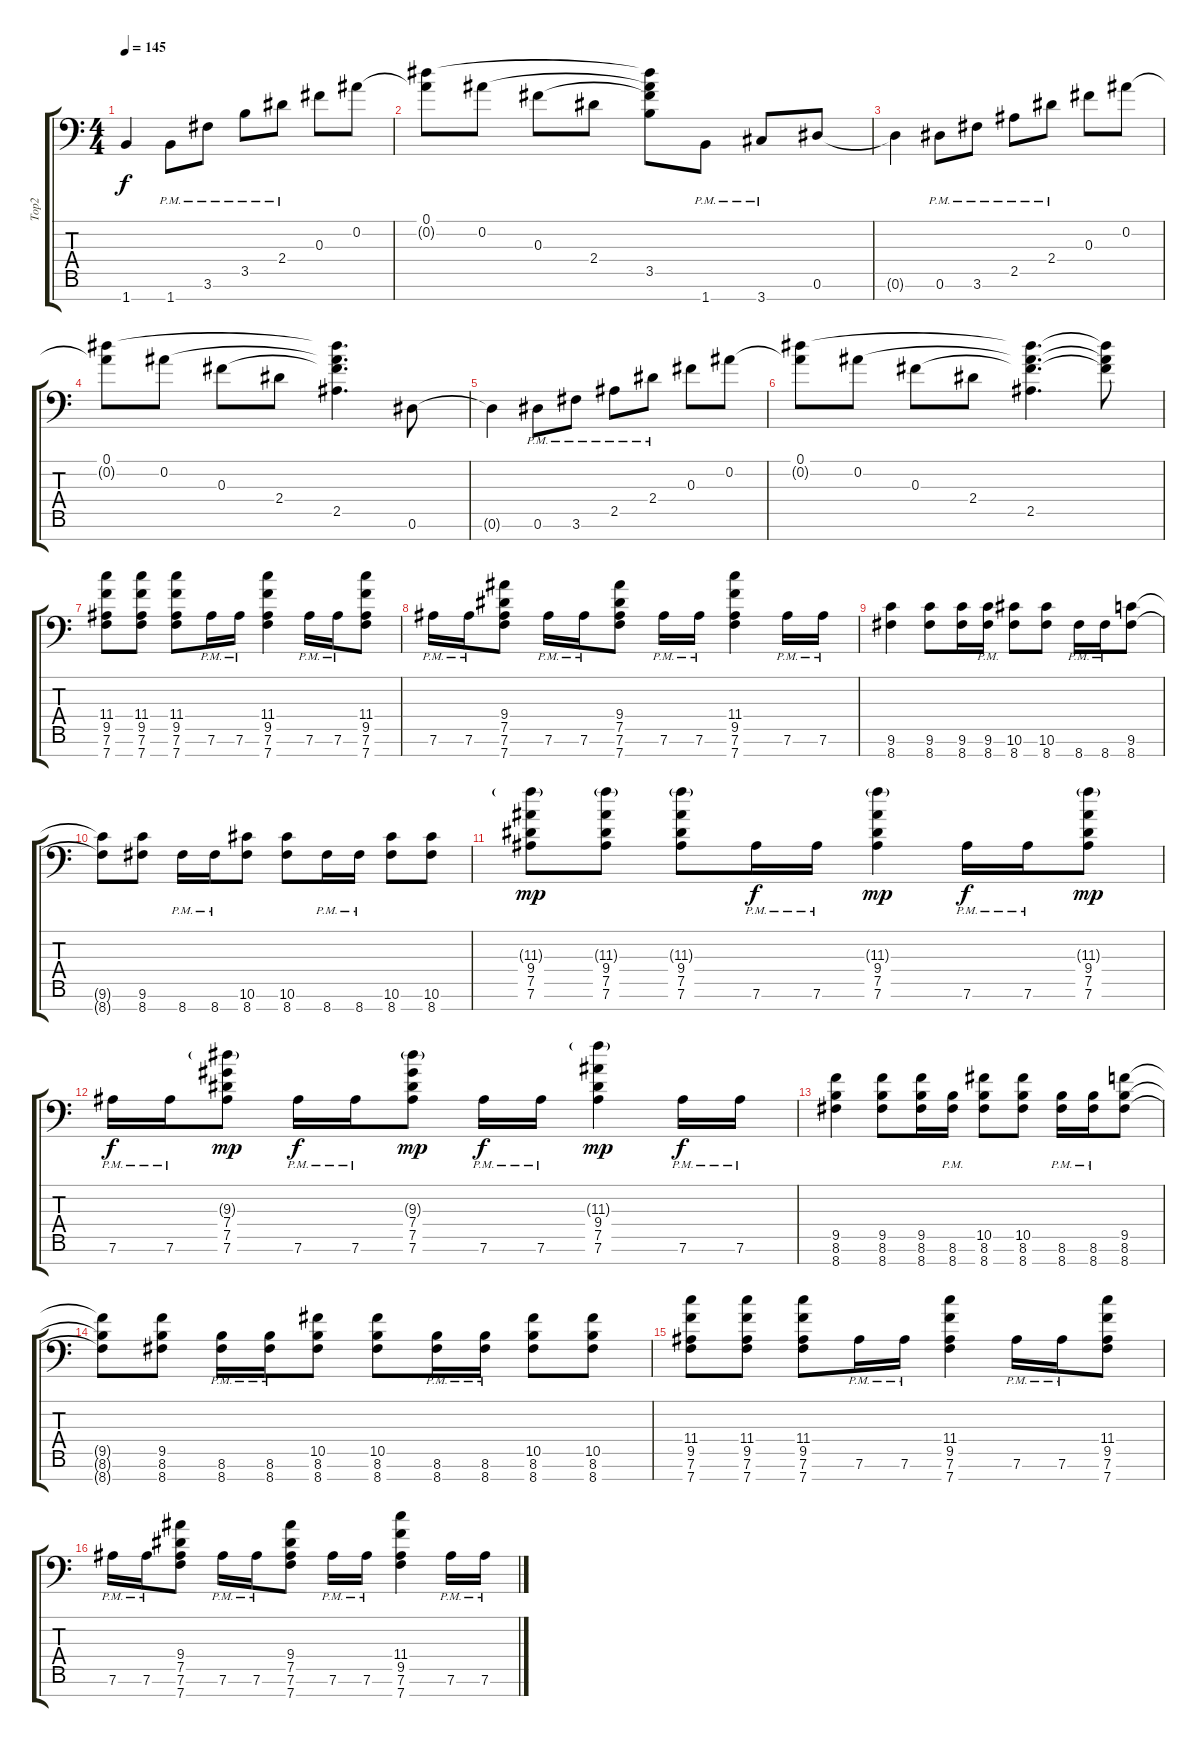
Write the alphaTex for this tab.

\track ("Top2" "Top2") {instrument overdrivenguitar}
\staff {score tabs}
\tuning (Eb4 Bb3 Gb3 Db3 Ab2 Eb2 Bb1) {hide}
\ts (4 4)
\tempo 145
\clef f4
\ks c
1.7{t}.4{dy f} 1.7{pm}.8 3.6{pm}.8 3.5{pm}.8 2.4{pm}.8 0.3.8 0.2.8 |
(0.1 0.2{t}).8 0.2.8 0.3.8 2.4.8 (0.1{t} 0.2{t} 0.3{t} 3.5).8 1.7{pm}.8 3.7{pm}.8 0.6.8 |
0.6{t}.4 0.6{pm}.8 3.6{pm}.8 2.5{pm}.8 2.4{pm}.8 0.3.8 0.2.8 |
(0.1 0.2{t}).8 0.2.8 0.3.8 2.4.8 (0.1{t} 0.2{t} 0.3{t} 2.5).4{d} 0.6.8 |
0.6{t}.4 0.6{pm}.8 3.6{pm}.8 2.5{pm}.8 2.4{pm}.8 0.3.8 0.2.8 |
(0.1 0.2{t}).8 0.2.8 0.3.8 2.4.8 (0.1{t} 0.2{t} 0.3{t} 2.5).4{d} (0.1{t} 0.2{t} 0.3{t}).8 |
(11.4 9.5 7.6 7.7).8 (11.4 9.5 7.6 7.7).8 (11.4 9.5 7.6 7.7).8 7.6{pm}.16 7.6{pm}.16 (11.4 9.5 7.6 7.7).4 7.6{pm}.16 7.6{pm}.16 (11.4 9.5 7.6 7.7).8 |
7.6{pm}.16 7.6{pm}.16 (9.4 7.5 7.6 7.7).8 7.6{pm}.16 7.6{pm}.16 (9.4 7.5 7.6 7.7).8 7.6{pm}.16 7.6{pm}.16 (11.4 9.5 7.6 7.7).4 7.6{pm}.16 7.6{pm}.16 |
(9.6 8.7).4 (9.6 8.7).8 (9.6 8.7).16 (9.6{pm} 8.7{pm}).16 (10.6 8.7).8 (10.6 8.7).8 8.7{pm}.16 8.7{pm}.16 (9.6 8.7).8 |
(9.6{t} 8.7{t}).8 (9.6 8.7).8 8.7{pm}.16 8.7{pm}.16 (10.6 8.7).8 (10.6 8.7).8 8.7{pm}.16 8.7{pm}.16 (10.6 8.7).8 (10.6 8.7).8 |
(11.3{g} 9.4 7.5 7.6).8{dy mp} (11.3{g} 9.4 7.5 7.6).8 (11.3{g} 9.4 7.5 7.6).8 7.6{pm}.16{dy f} 7.6{pm}.16 (11.3{g} 9.4 7.5 7.6).4{dy mp} 7.6{pm}.16{dy f} 7.6{pm}.16 (11.3{g} 9.4 7.5 7.6).8{dy mp} |
7.6{pm}.16{dy f} 7.6{pm}.16 (9.3{g} 7.4 7.5 7.6).8{dy mp} 7.6{pm}.16{dy f} 7.6{pm}.16 (9.3{g} 7.4 7.5 7.6).8{dy mp} 7.6{pm}.16{dy f} 7.6{pm}.16 (11.3{g} 9.4 7.5 7.6).4{dy mp} 7.6{pm}.16{dy f} 7.6{pm}.16 |
(9.5 8.6 8.7).4 (9.5 8.6 8.7).8 (9.5 8.6 8.7).16 (8.6{pm} 8.7{pm}).16 (10.5 8.6 8.7).8 (10.5 8.6 8.7).8 (8.6{pm} 8.7{pm}).16 (8.6{pm} 8.7{pm}).16 (9.5 8.6 8.7).8 |
(9.5{t} 8.6{t} 8.7{t}).8 (9.5 8.6 8.7).8 (8.6{pm} 8.7{pm}).16 (8.6{pm} 8.7{pm}).16 (10.5 8.6 8.7).8 (10.5 8.6 8.7).8 (8.6{pm} 8.7{pm}).16 (8.6{pm} 8.7{pm}).16 (10.5 8.6 8.7).8 (10.5 8.6 8.7).8 |
(11.4 9.5 7.6 7.7).8 (11.4 9.5 7.6 7.7).8 (11.4 9.5 7.6 7.7).8 7.6{pm}.16 7.6{pm}.16 (11.4 9.5 7.6 7.7).4 7.6{pm}.16 7.6{pm}.16 (11.4 9.5 7.6 7.7).8 |
7.6{pm}.16 7.6{pm}.16 (9.4 7.5 7.6 7.7).8 7.6{pm}.16 7.6{pm}.16 (9.4 7.5 7.6 7.7).8 7.6{pm}.16 7.6{pm}.16 (11.4 9.5 7.6 7.7).4 7.6{pm}.16 7.6{pm}.16
